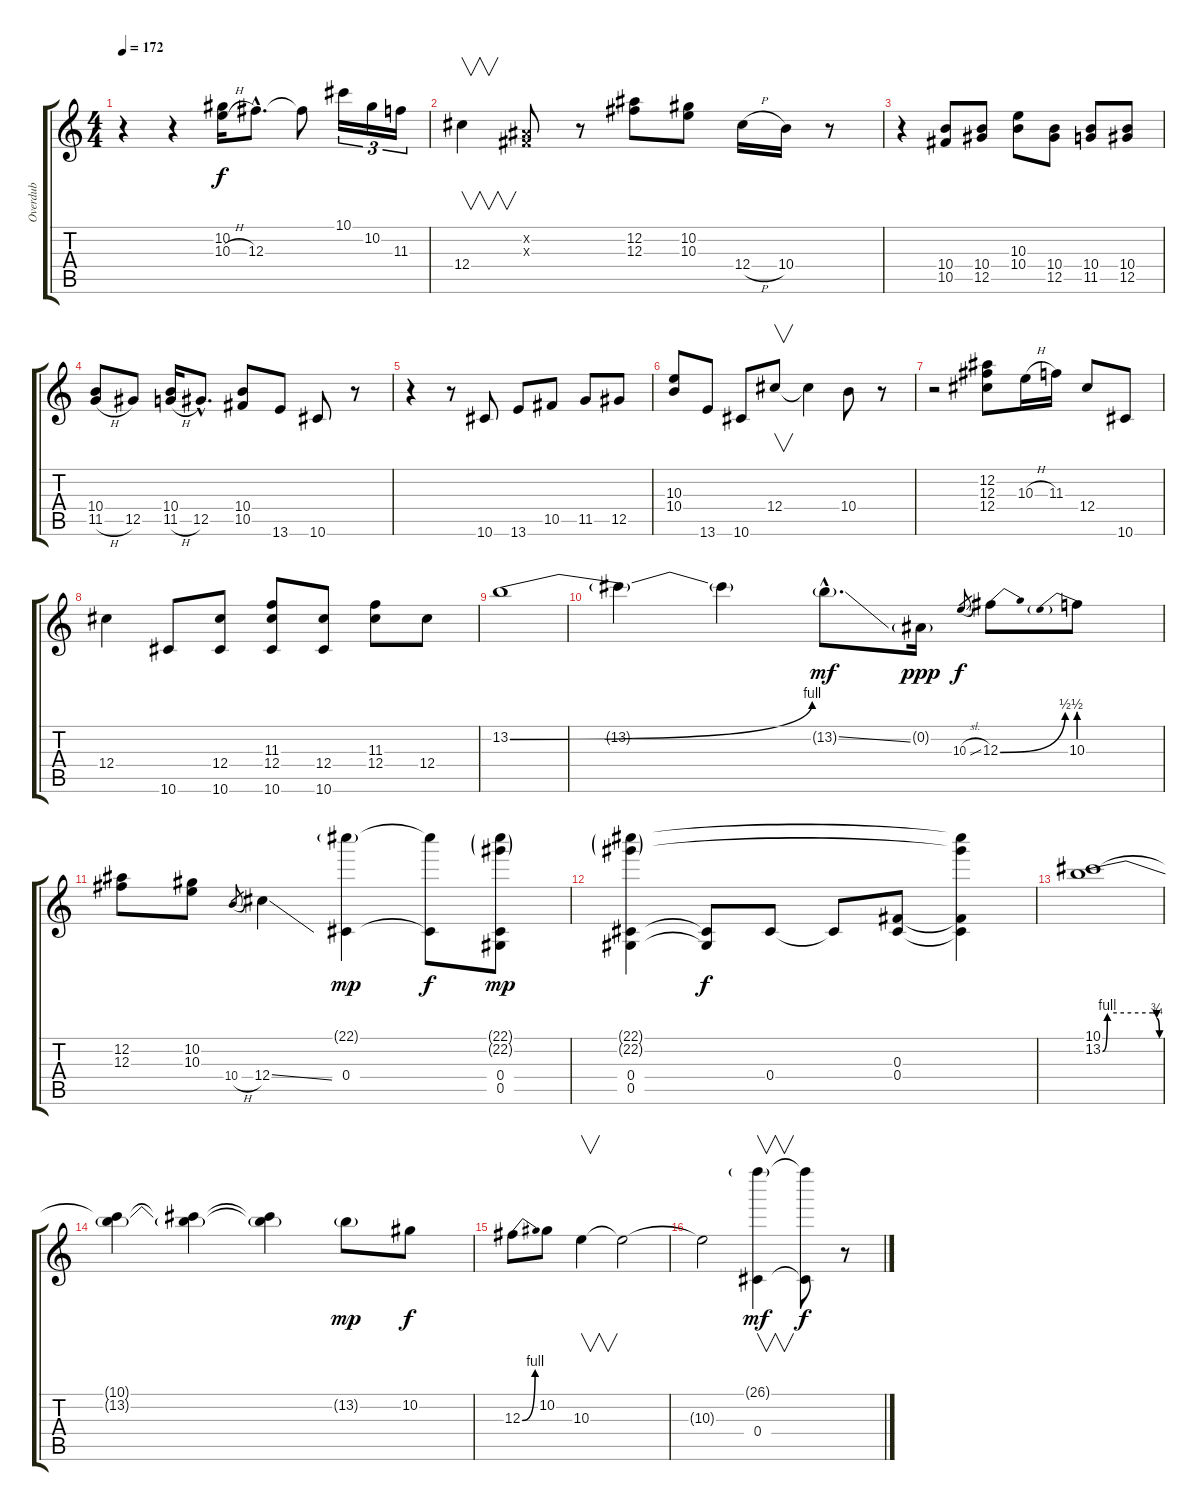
\track ("Overdub" "Overdub") {instrument fretlessbass}
\staff {score tabs}
\tuning (Eb4 Bb3 Gb3 Db3 Ab2 Eb2) {hide}
\ts (4 4)
\tempo 172
\clef g2
\ks c
r.4{dy f} r.4 (10.2 10.3{h}).16 12.3{hac}.8{d} 12.3{t}.8 10.1.16{tu (3 2)} 10.2.16{tu (3 2)} 11.3.16{tu (3 2)} |
12.4.4{v} (0.2{x} 0.3{x}).8 r.8 (12.2 12.3).8 (10.2 10.3).8 12.4{h}.16 10.4.16 r.8 |
r.4 (10.4 10.5).8 (10.4 12.5).8 (10.3 10.4).8 (10.4 12.5).8 (10.4 11.5).8 (10.4 12.5).8 |
(10.4 11.5{h}).8 12.5.8 (10.4 11.5{h}).16 12.5{hac}.8{d} (10.4 10.5).8 13.6.8 10.6.8 r.8 |
r.4 r.8 10.6.8 13.6.8 10.5.8 11.5.8 12.5.8 |
(10.3 10.4).8 13.6.8 10.6.8 12.4.8{v} 12.4{t}.4 10.4.8 r.8 |
r.2 (12.2 12.3 12.4).8 10.3{h}.16 11.3.16 12.4.8 10.6.8 |
12.4.4 10.6.8 (12.4 10.6).8 (11.3 12.4 10.6).8 (12.4 10.6).8 (11.3 12.4).8 12.4.8 |
13.2{be (bend 0 0 60 4)}.1 |
13.2{t}.4 13.2{t}.4 13.2{ss g hac}.8{d dy mf} 0.2{g}.16{dy ppp} 10.3{sl}.8{gr dy f} 12.3{be (bend 0 0 60 2)}.8 10.3{be (prebend 0 2 60 2)}.8 |
(12.2 12.3).8 (10.2 10.3).8 10.4{h}.8{gr} 12.4{ss}.4 (22.1{g} 0.4).4{dy mp} (22.1{t} 0.4{t}).8{dy f} (22.1{g} 22.2{g} 0.4 0.5).8{dy mp} |
(22.1{g} 22.2{g} 0.4 0.5).4 (0.4{t} 0.5{t}).8{dy f} 0.4.8 0.4{t}.8 (0.3 0.4).8 (22.1{t} 22.2{t} 0.3{t} 0.4{t}).4 |
(10.1 13.2{be (custom 0 0 5 4 53 4 57 3 60 0)}).1 |
(10.1{t} 13.2{t}).4 (10.1{t} 13.2{t}).4 (10.1{t} 13.2{t}).4 13.2{g}.8{dy mp} 10.2.8{dy f} |
12.3{be (bend 0 0 60 4)}.8 10.2.8 10.3.4{v} 10.3{t}.2 |
10.3{t}.2 (26.1{g} 0.4).4{v dy mf} (26.1{t} 0.4{t}).8{dy f} r.8
